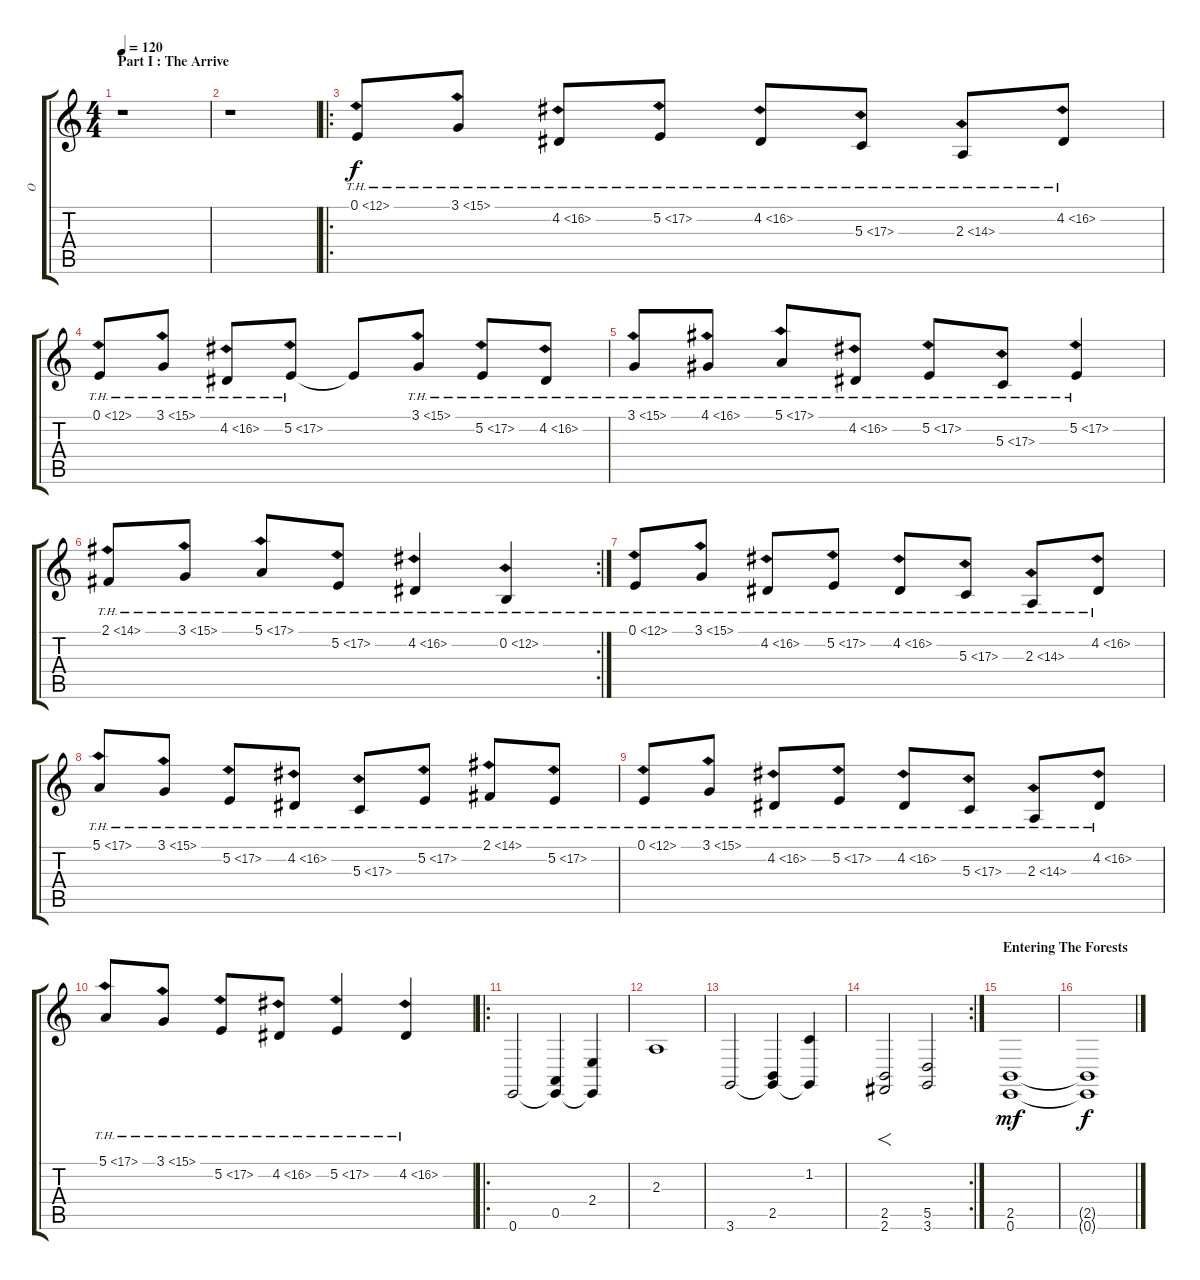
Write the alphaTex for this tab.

\track ("O" "O") {instrument stringensemble1}
\staff {score tabs}
\tuning (E4 B3 G3 D3 A2 E2) {hide}
\ts (4 4)
\section ("" "Part I : The Arrive")
\tempo 120
\clef g2
\ks c
r.1{dy f instrument stringensemble1} |
r.1 |
\ro
0.1{th 12}.8{instrument panflute} 3.1{th 12}.8 4.2{th 12}.8 5.2{th 12}.8 4.2{th 12}.8 5.3{th 12}.8 2.3{th 12}.8 4.2{th 12}.8 |
0.1{th 12}.8 3.1{th 12}.8 4.2{th 12}.8 5.2{th 12}.8 5.2{t}.8 3.1{th 12}.8 5.2{th 12}.8 4.2{th 12}.8 |
3.1{th 12}.8 4.1{th 12}.8 5.1{th 12}.8 4.2{th 12}.8 5.2{th 12}.8 5.3{th 12}.8 5.2{th 12}.4 |
\rc 2
2.1{th 12}.8 3.1{th 12}.8 5.1{th 12}.8 5.2{th 12}.8 4.2{th 12}.4 0.2{th 12}.4 |
0.1{th 12}.8{instrument pizzicatostrings} 3.1{th 12}.8 4.2{th 12}.8 5.2{th 12}.8 4.2{th 12}.8 5.3{th 12}.8 2.3{th 12}.8 4.2{th 12}.8 |
5.1{th 12}.8 3.1{th 12}.8 5.2{th 12}.8 4.2{th 12}.8 5.3{th 12}.8 5.2{th 12}.8 2.1{th 12}.8 5.2{th 12}.8 |
0.1{th 12}.8 3.1{th 12}.8 4.2{th 12}.8 5.2{th 12}.8 4.2{th 12}.8 5.3{th 12}.8 2.3{th 12}.8 4.2{th 12}.8 |
5.1{th 12}.8 3.1{th 12}.8 5.2{th 12}.8 4.2{th 12}.8 5.2{th 12}.4 4.2{th 12}.4 |
\ro
0.6.2{volume 11 balance 16 instrument stringensemble1} (0.5 0.6{t}).4 (2.4 0.6{t}).4 |
2.3.1 |
3.6.2 (2.5 3.6{t}).4 (1.2 3.6{t}).4 |
\rc 2
(2.5 2.6).2{f} (5.5 3.6).2 |
\section ("" "Entering The Forests")
(2.5 0.6).1{dy mf volume 10} |
(2.5{t} 0.6{t}).1{dy f}
